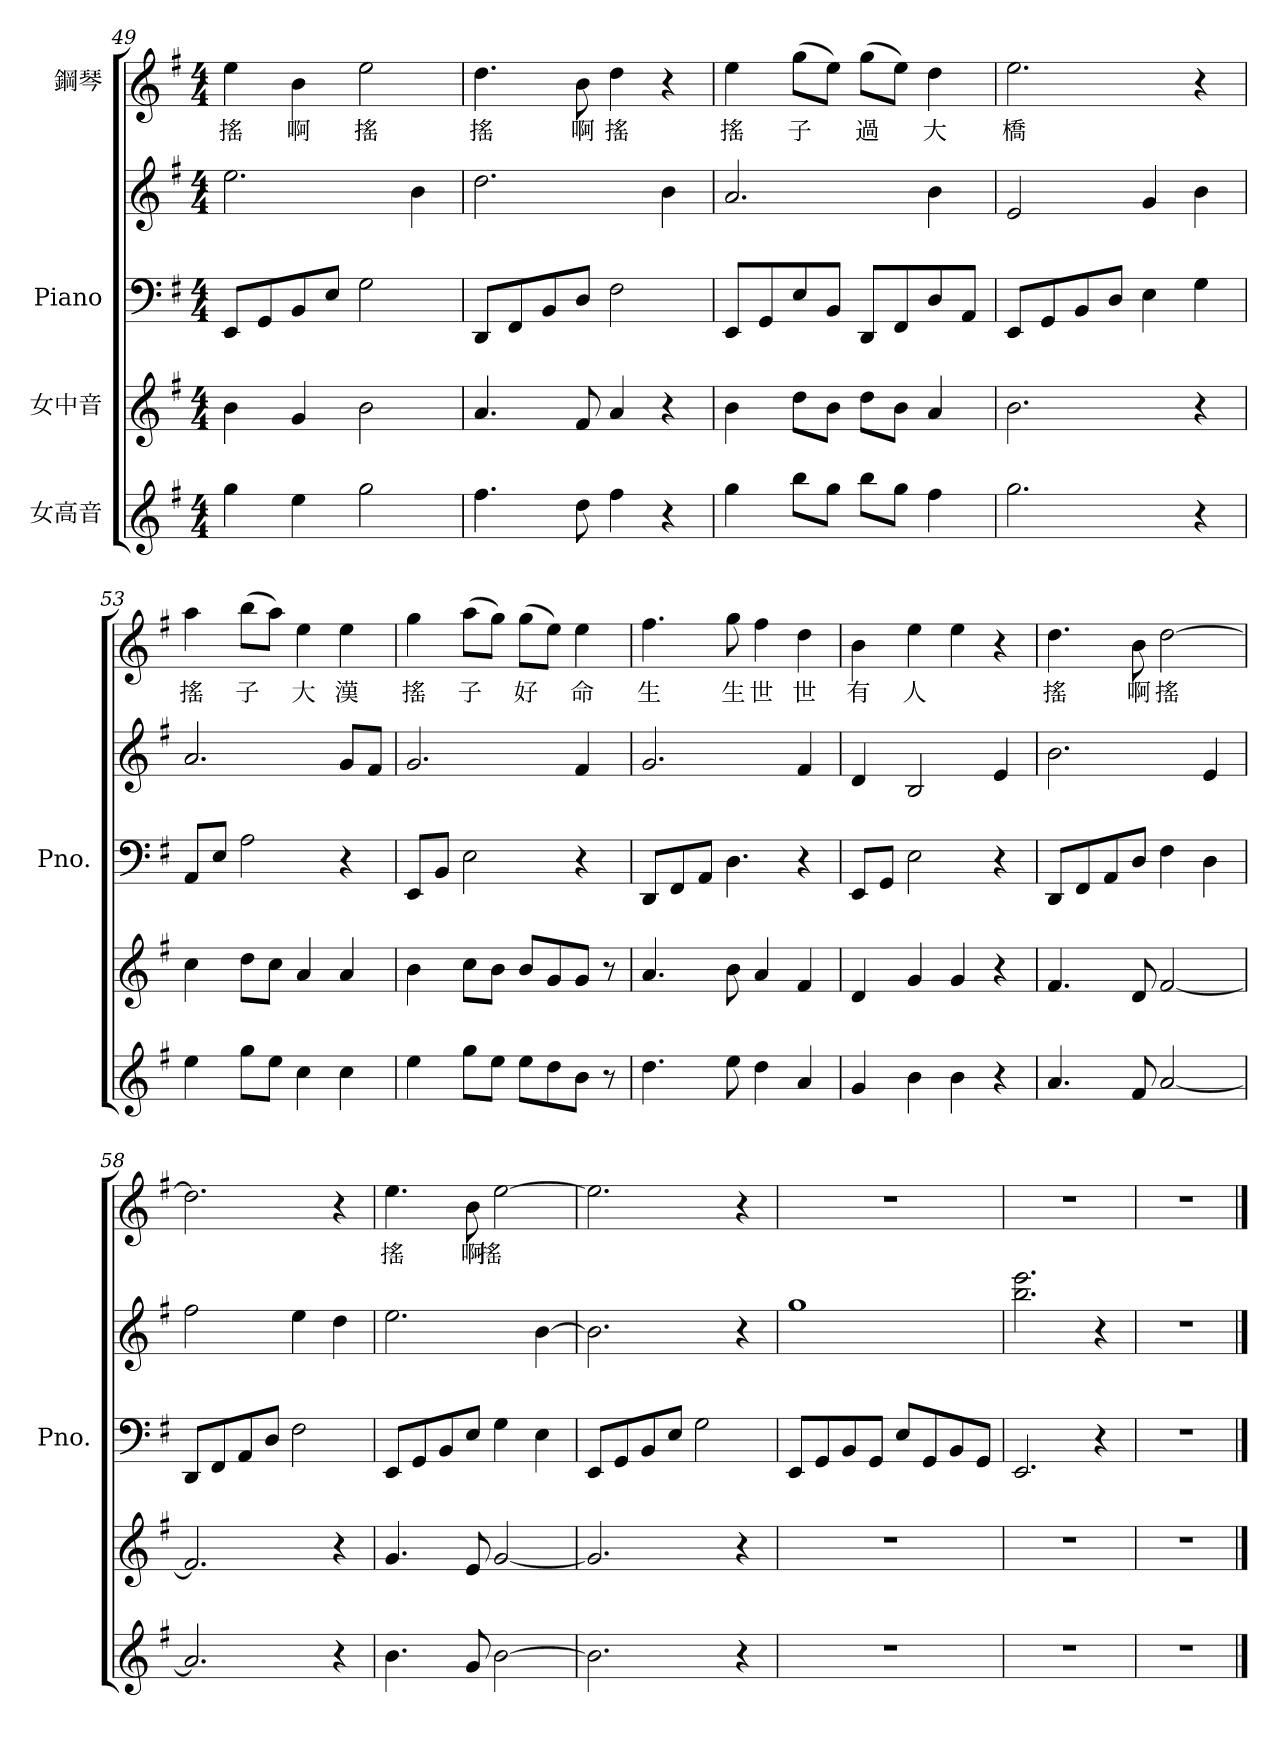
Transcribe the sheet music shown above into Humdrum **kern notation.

**kern	**kern	**kern	**kern	**kern	**text
*part4	*part3	*part2	*part2	*part1	*part1
*staff5	*staff4	*staff3	*staff2	*staff1	*staff1
*I"女高音	*I"女中音	*I"Piano	*	*I"鋼琴	*
*	*	*I'Pno.	*	*	*
*clefG2	*clefG2	*clefF4	*clefG2	*clefG2	*
*k[f#]	*k[f#]	*k[f#]	*k[f#]	*k[f#]	*
*M4/4	*M4/4	*M4/4	*M4/4	*M4/4	*
=49	=49	=49	=49	=49	=49
!	!	!	!	!	!LO:LY:b
4gg\	4b\	8EE/L	2.ee\	4ee\	搖
.	.	8GG/	.	.	.
!	!	!	!	!	!LO:LY:b
4ee\	4g/	8BB/	.	4b\	啊
.	.	8E/J	.	.	.
!	!	!	!	!	!LO:LY:b
2gg\	2b\	2G\	.	2ee\	搖
.	.	.	4b\	.	.
=50	=50	=50	=50	=50	=50
!	!	!	!	!	!LO:LY:b
4.ff#\	4.a/	8DD/L	2.dd\	4.dd\	搖
.	.	8FF#/	.	.	.
.	.	8BB/	.	.	.
!	!	!	!	!	!LO:LY:b
8dd\	8f#/	8D/J	.	8b\	啊
!	!	!	!	!	!LO:LY:b
4ff#\	4a/	2F#\	.	4dd\	搖
4r	4r	.	4b\	4r	.
=51	=51	=51	=51	=51	=51
!	!	!	!	!	!LO:LY:b
4gg\	4b\	8EE/L	2.a/	4ee\	搖
.	.	8GG/	.	.	.
!	!	!	!	!	!LO:LY:b
8bb\L	8dd\L	8E/	.	(8gg\L	子
8gg\J	8b\J	8BB/J	.	8ee\J)	.
!	!	!	!	!	!LO:LY:b
8bb\L	8dd\L	8DD/L	.	(8gg\L	過
8gg\J	8b\J	8FF#/	.	8ee\J)	.
!	!	!	!	!	!LO:LY:b
4ff#\	4a/	8D/	4b\	4dd\	大
.	.	8AA/J	.	.	.
=52	=52	=52	=52	=52	=52
!	!	!	!	!	!LO:LY:b
2.gg\	2.b\	8EE/L	2e/	2.ee\	橋
.	.	8GG/	.	.	.
.	.	8BB/	.	.	.
.	.	8D/J	.	.	.
.	.	4E\	4g/	.	.
4r	4r	4G\	4b\	4r	.
=53	=53	=53	=53	=53	=53
!	!	!	!	!	!LO:LY:b
4ee\	4cc\	8AA/L	2.a/	4aa\	搖
.	.	8E/J	.	.	.
!	!	!	!	!	!LO:LY:b
8gg\L	8dd\L	2A\	.	(8bb\L	子
8ee\J	8cc\J	.	.	8aa\J)	.
!	!	!	!	!	!LO:LY:b
4cc\	4a/	.	.	4ee\	大
!	!	!	!	!	!LO:LY:b
4cc\	4a/	4r	8g/L	4ee\	漢
.	.	.	8f#/J	.	.
=54	=54	=54	=54	=54	=54
!	!	!	!	!	!LO:LY:b
4ee\	4b\	8EE/L	2.g/	4gg\	搖
.	.	8BB/J	.	.	.
!	!	!	!	!	!LO:LY:b
8gg\L	8cc\L	2E\	.	(8aa\L	子
8ee\J	8b\J	.	.	8gg\J)	.
!	!	!	!	!	!LO:LY:b
8ee\L	8b/L	.	.	(8gg\L	好
8dd\	8g/	.	.	8ee\J)	.
!	!	!	!	!	!LO:LY:b
8b\J	8g/J	4r	4f#/	4ee\	命
8r	8r	.	.	.	.
=55	=55	=55	=55	=55	=55
!	!	!	!	!	!LO:LY:b
4.dd\	4.a/	8DD/L	2.g/	4.ff#\	生
.	.	8FF#/	.	.	.
.	.	8AA/J	.	.	.
!	!	!	!	!	!LO:LY:b
8ee\	8b\	4.D\	.	8gg\	生
!	!	!	!	!	!LO:LY:b
4dd\	4a/	.	.	4ff#\	世
!	!	!	!	!	!LO:LY:b
4a/	4f#/	4r	4f#/	4dd\	世
=56	=56	=56	=56	=56	=56
!	!	!	!	!	!LO:LY:b
4g/	4d/	8EE/L	4d/	4b\	有
.	.	8GG/J	.	.	.
!	!	!	!	!	!LO:LY:b
4b\	4g/	2E\	2B/	4ee\	人
4b\	4g/	.	.	4ee\	.
4r	4r	4r	4e/	4r	.
=57	=57	=57	=57	=57	=57
!	!	!	!	!	!LO:LY:b
4.a/	4.f#/	8DD/L	2.b\	4.dd\	搖
.	.	8FF#/	.	.	.
.	.	8AA/	.	.	.
!	!	!	!	!	!LO:LY:b
8f#/	8d/	8D/J	.	8b\	啊
!	!	!	!	!	!LO:LY:b
[2a/	[2f#/	4F#\	.	[2dd\	搖
.	.	4D\	4e/	.	.
=58	=58	=58	=58	=58	=58
2.a/]	2.f#/]	8DD/L	2ff#\	2.dd\]	.
.	.	8FF#/	.	.	.
.	.	8AA/	.	.	.
.	.	8D/J	.	.	.
.	.	2F#\	4ee\	.	.
4r	4r	.	4dd\	4r	.
=59	=59	=59	=59	=59	=59
!	!	!	!	!	!LO:LY:b
4.b\	4.g/	8EE/L	2.ee\	4.ee\	搖
.	.	8GG/	.	.	.
.	.	8BB/	.	.	.
!	!	!	!	!	!LO:LY:b
8g/	8e/	8E/J	.	8b\	啊
!	!	!	!	!	!LO:LY:b
[2b\	[2g/	4G\	.	[2ee\	搖
.	.	4E\	[4b\	.	.
=60	=60	=60	=60	=60	=60
2.b\]	2.g/]	8EE/L	2.b\]	2.ee\]	.
.	.	8GG/	.	.	.
.	.	8BB/	.	.	.
.	.	8E/J	.	.	.
.	.	2G\	.	.	.
4r	4r	.	4r	4r	.
=61	=61	=61	=61	=61	=61
1r	1r	8EE/L	1gg	1r	.
.	.	8GG/	.	.	.
.	.	8BB/	.	.	.
.	.	8GG/J	.	.	.
.	.	8E/L	.	.	.
.	.	8GG/	.	.	.
.	.	8BB/	.	.	.
.	.	8GG/J	.	.	.
=62	=62	=62	=62	=62	=62
1r	1r	2.EE/	2.bb\ 2.eee\	1r	.
.	.	4r	4r	.	.
=63	=63	=63	=63	=63	=63
1r	1r	1r	1r	1r	.
==	==	==	==	==	==
*-	*-	*-	*-	*-	*-
